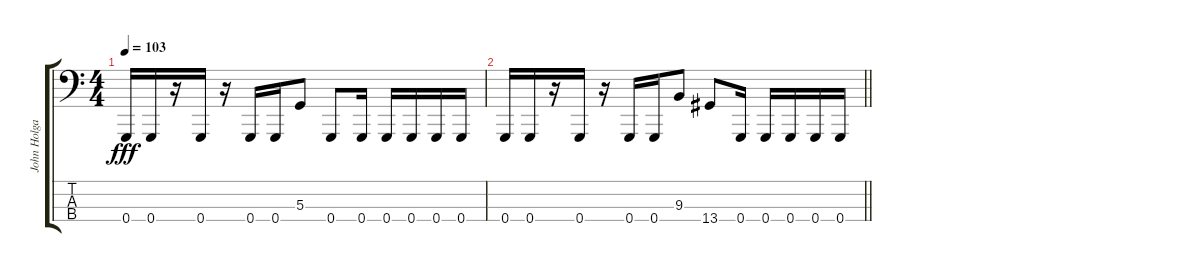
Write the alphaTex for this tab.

\track ("John Holgado - Bass Guitar" "John Holga") {instrument electricbassfinger}
\staff {score tabs}
\tuning (C2 G1 D1 G0) {hide}
\ts (4 4)
\tempo 103
\clef f4
\ks c
0.4.16{dy fff} 0.4.16 r.16 0.4.16 r.16 0.4.16 0.4.16 5.3.8 0.4.8 0.4.16 0.4.16 0.4.16 0.4.16 0.4.16 |
\barLineRight lightlight
0.4.16 0.4.16 r.16 0.4.16 r.16 0.4.16 0.4.16 9.3.8 13.4.8 0.4.16 0.4.16 0.4.16 0.4.16 0.4.16
